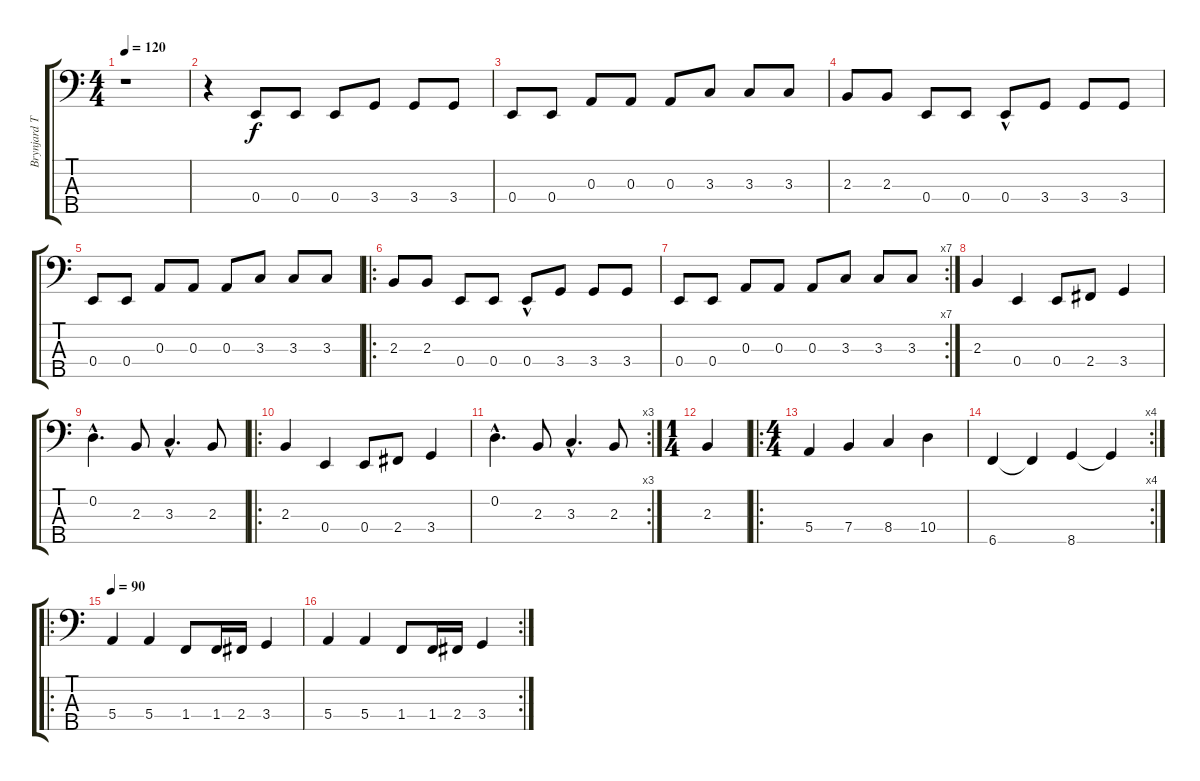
\track ("Brynjard Tristan" "Brynjard T") {instrument electricbasspick}
\staff {score tabs}
\tuning (G2 D2 A1 E1 B0) {hide}
\ts (4 4)
\tempo 120
\clef f4
\ks c
r.1{dy f instrument electricbasspick} |
r.4 0.4.8 0.4.8 0.4.8 3.4.8 3.4.8 3.4.8 |
0.4.8 0.4.8 0.3.8 0.3.8 0.3.8 3.3.8 3.3.8 3.3.8 |
2.3.8 2.3.8 0.4.8 0.4.8 0.4{hac}.8 3.4.8 3.4.8 3.4.8 |
0.4.8 0.4.8 0.3.8 0.3.8 0.3.8 3.3.8 3.3.8 3.3.8 |
\ro
2.3.8 2.3.8 0.4.8 0.4.8 0.4{hac}.8 3.4.8 3.4.8 3.4.8 |
\rc 7
0.4.8 0.4.8 0.3.8 0.3.8 0.3.8 3.3.8 3.3.8 3.3.8 |
2.3.4 0.4.4 0.4.8 2.4.8 3.4.4 |
0.2{hac}.4{d} 2.3.8 3.3{hac}.4{d} 2.3.8 |
\ro
2.3.4 0.4.4 0.4.8 2.4.8 3.4.4 |
\rc 3
0.2{hac}.4{d} 2.3.8 3.3{hac}.4{d} 2.3.8 |
\ts (1 4)
2.3.4 |
\ro
\ts (4 4)
5.4.4 7.4.4 8.4.4 10.4.4 |
\rc 4
6.5.4 6.5{t}.4 8.5.4 8.5{t}.4 |
\ro
\tempo 90
5.4.4 5.4.4 1.4.8 1.4.16 2.4.16 3.4.4 |
\rc 2
5.4.4 5.4.4 1.4.8 1.4.16 2.4.16 3.4.4
